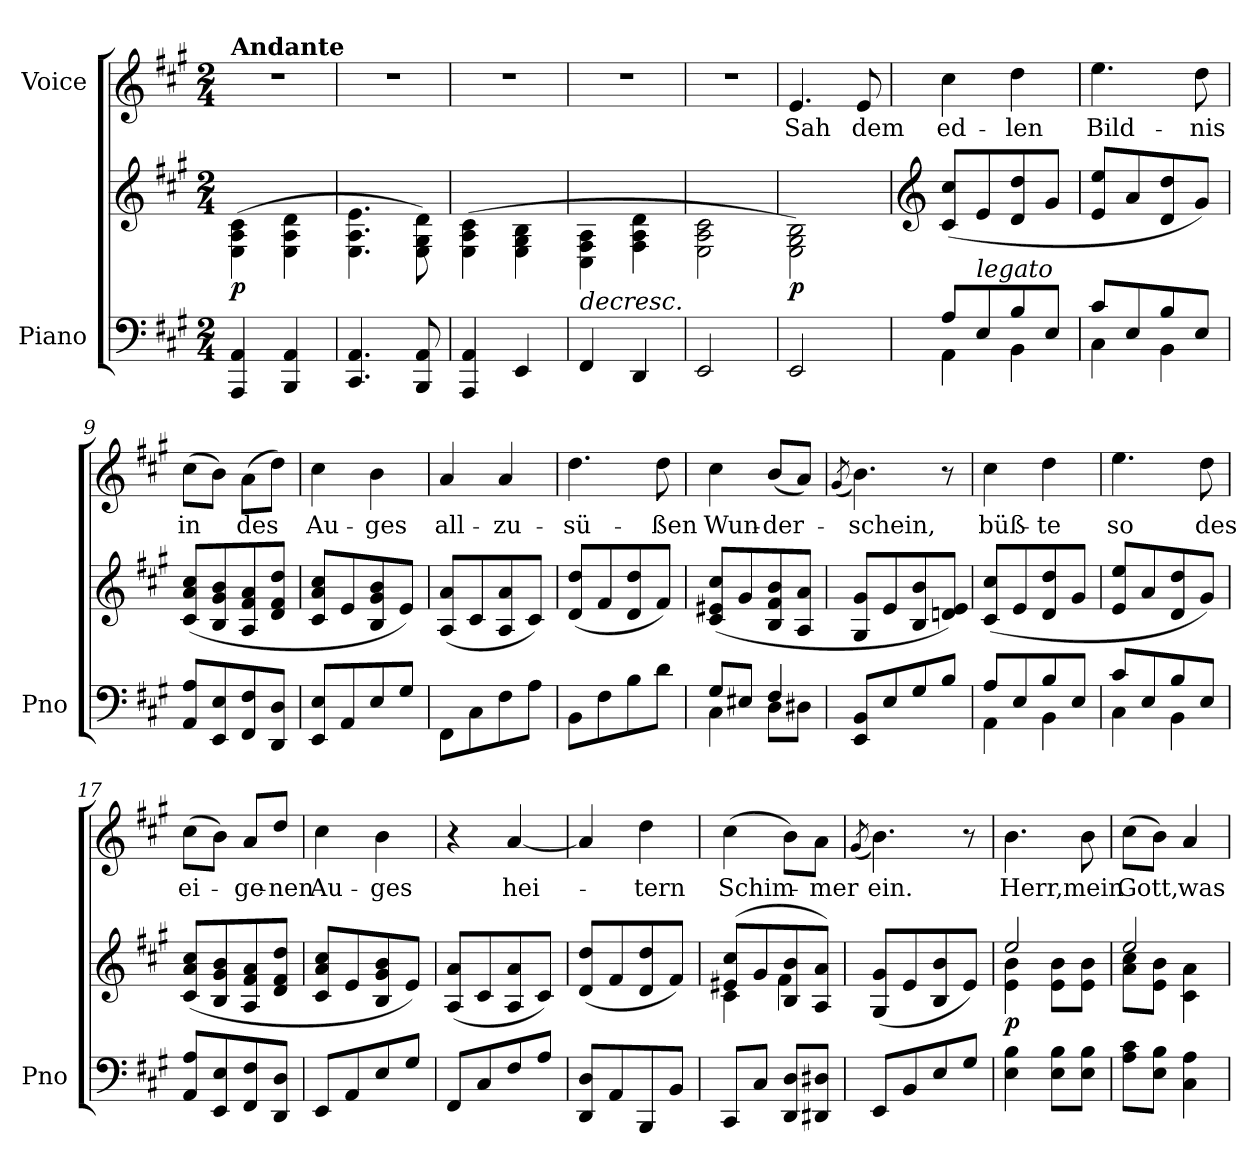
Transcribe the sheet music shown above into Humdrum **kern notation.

**kern	**kern	**dynam	**kern	**text
*part2	*part2	*part2	*part1	*part1
*staff3	*staff2	*staff2/3	*staff1	*staff1
*I"Piano	*	*	*I"Voice	*
*I'Pno	*	*	*	*
*clefF4	*clefG2	*	*clefG2	*
*k[f#c#g#]	*k[f#c#g#]	*	*k[f#c#g#]	*
*M2/4	*M2/4	*	*M2/4	*
=1	=1	=1	=1	=1
!	!	!	!LO:TX:a:B:t=Andante	!
!	!	!LO:DY:b	!	!
4AAA/ 4AA/	(>4E\ 4A\ 4c#\	p	2r	.
4BBB/ 4AA/	4E\ 4A\ 4d\	.	.	.
=2	=2	=2	=2	=2
4.CC#/ 4.AA/	4.E\ 4.A\ 4.e\	.	2r	.
8BBB/ 8AA/	8E\ 8G#\ 8d\)	.	.	.
=3	=3	=3	=3	=3
4AAA/ 4AA/	(>4E\ 4A\ 4c#\	.	2r	.
4EE/	4E\ 4G#\ 4B\	.	.	.
=4	=4	=4	=4	=4
!	!	!LO:HP:b	!	!
4FF#/	4C#\ 4F#\ 4A\	>	2r	.
4DD/	4F#\ 4A\ 4d\	.	.	.
=5	=5	=5	=5	=5
2EE/	2E\ 2A\ 2c#\	.	2r	.
=6	=6	=6	=6	=6
!	!	!LO:DY:b	!	!LO:LY:b
2EE/	2E\ 2G#\ 2B\)	p	4.e/	Sah
!	!	!	!	!LO:LY:b
.	.	.	8e/	dem
.	.	]	.	.
=7	=7	=7	=7	=7
*	*clefG2	*	*	*
*^	*	*	*	*
!	!	!	!	!	!LO:LY:b
8A/L	4AA\	(>8c#/ 8cc#/L	.	4cc#\	ed-
!LO:TX:a:i:t=legato	!	!	!	!	!
8E/	.	8e/	.	.	.
!	!	!	!	!	!LO:LY:b
8B/	4BB\	8d/ 8dd/	.	4dd\	-len
8E/J	.	8g#/J	.	.	.
=8	=8	=8	=8	=8	=8
!	!	!	!	!	!LO:LY:b
8c#/L	4C#\	8e/ 8ee/L	.	4.ee\	Bild-
8E/	.	8a/	.	.	.
8B/	4BB\	8d/ 8dd/	.	.	.
!	!	!	!	!	!LO:LY:b
8E/J	.	8g#/J)	.	8dd\	-nis
*v	*v	*	*	*	*
=9	=9	=9	=9	=9
!	!	!	!	!LO:LY:b
8AA/ 8A/L	(>8c#/ 8a/ 8cc#/L	.	(>8cc#\L	in
8EE/ 8E/	8B/ 8g#/ 8b/	.	8b\J)	.
!	!	!	!	!LO:LY:b
8FF#/ 8F#/	8A/ 8f#/ 8a/	.	(>8a\L	des
8DD/ 8D/J	8d/ 8f#/ 8dd/J	.	8dd\J)	.
=10	=10	=10	=10	=10
!	!	!	!	!LO:LY:b
8EE/ 8E/L	8c#/ 8a/ 8cc#/L	.	4cc#\	Au-
8AA/	8e/	.	.	.
!	!	!	!	!LO:LY:b
8E/	8B/ 8g#/ 8b/	.	4b\	-ges
8G#/J	8e/J)	.	.	.
!!LO:LB:g=z
=11	=11	=11	=11	=11
!	!	!	!	!LO:LY:b
8FF#\L	(<8A/ 8a/L	.	4a/	all-
8C#\	8c#/	.	.	.
!	!	!	!	!LO:LY:b
8F#\	8A/ 8a/	.	4a/	-zu-
8A\J	8c#/J)	.	.	.
=12	=12	=12	=12	=12
!	!	!	!	!LO:LY:b
8BB\L	(<8d/ 8dd/L	.	4.dd\	-sü-
8F#\	8f#/	.	.	.
8B\	8d/ 8dd/	.	.	.
!	!	!	!	!LO:LY:b
8d\J	8f#/J)	.	8dd\	-ßen
=13	=13	=13	=13	=13
*^	*	*	*	*
!	!	!	!	!	!LO:LY:b
8G#/L	4C#\	(>8c#/ 8e#X/ 8cc#/L	.	4cc#\	Wun-
8E#X/J	.	8g#/	.	.	.
!	!	!	!	!	!LO:LY:b
4F#/	8D\L	8B/ 8f#/ 8b/	.	(<8b/L	-der-
.	8D#X\J	8A/ 8a/J	.	8a/J)	.
*v	*v	*	*	*	*
=14	=14	=14	=14	=14
.	.	.	(<8qg#/	.
!	!	!	!	!LO:LY:b
8EE/ 8BB/L	8G#/ 8g#/L	.	4.b\)	-schein,
8E/	8e/	.	.	.
8G#/	8B/ 8b/	.	.	.
8B/J	8dn/ 8e/J)	.	8r	.
=15	=15	=15	=15	=15
*^	*	*	*	*
!	!	!	!	!	!LO:LY:b
8A/L	4AA\	(>8c#/ 8cc#/L	.	4cc#\	büß-
8E/	.	8e/	.	.	.
!	!	!	!	!	!LO:LY:b
8B/	4BB\	8d/ 8dd/	.	4dd\	-te
8E/J	.	8g#/J	.	.	.
=16	=16	=16	=16	=16	=16
!	!	!	!	!	!LO:LY:b
8c#/L	4C#\	8e/ 8ee/L	.	4.ee\	so
8E/	.	8a/	.	.	.
8B/	4BB\	8d/ 8dd/	.	.	.
!	!	!	!	!	!LO:LY:b
8E/J	.	8g#/J)	.	8dd\	des
*v	*v	*	*	*	*
=17	=17	=17	=17	=17
!	!	!	!	!LO:LY:b
8AA/ 8A/L	(>8c#/ 8a/ 8cc#/L	.	(>8cc#\L	ei-
8EE/ 8E/	8B/ 8g#/ 8b/	.	8b\J)	.
!	!	!	!	!LO:LY:b
8FF#/ 8F#/	8A/ 8f#/ 8a/	.	8a/L	-ge-
!	!	!	!	!LO:LY:b
8DD/ 8D/J	8d/ 8f#/ 8dd/J	.	8dd/J	-nen
=18	=18	=18	=18	=18
!	!	!	!	!LO:LY:b
8EE/L	8c#/ 8a/ 8cc#/L	.	4cc#\	Au-
8AA/	8e/	.	.	.
!	!	!	!	!LO:LY:b
8E/	8B/ 8g#/ 8b/	.	4b\	-ges
8G#/J	8e/J)	.	.	.
!!LO:LB:g=z
=19	=19	=19	=19	=19
8FF#/L	(<8A/ 8a/L	.	4r	.
8C#/	8c#/	.	.	.
!	!	!	!	!LO:LY:b
8F#/	8A/ 8a/	.	[4a/	hei-
8A/J	8c#/J)	.	.	.
=20	=20	=20	=20	=20
8DD/ 8D/L	(<8d/ 8dd/L	.	4a/]	.
8AA/	8f#/	.	.	.
!	!	!	!	!LO:LY:b
8BBB/	8d/ 8dd/	.	4dd\	-tern
8BB/J	8f#/J)	.	.	.
=21	=21	=21	=21	=21
*	*^	*	*	*
!	!	!	!	!	!LO:LY:b
8CC#/L	(>8e#X/ 8cc#/L	4c#\	.	(>4cc#\	Schim-
8C#/J	8g#/	.	.	.	.
8DD/ 8D/L	8B/ 8b/	4f#\	.	8b\L)	.
!	!	!	!	!	!LO:LY:b
8DD#X/ 8D#X/J	8A/ 8a/J)	.	.	8a\J	-mer
*	*v	*v	*	*	*
=22	=22	=22	=22	=22
.	.	.	(<8qg#/	.
!	!	!	!	!LO:LY:b
8EE/L	(<8G#/ 8g#/L	.	4.b\)	ein.
8BB/	8e/	.	.	.
8E/	8B/ 8b/	.	.	.
8G#/J	8e/J)	.	8r	.
=23	=23	=23	=23	=23
*	*^	*	*	*
!	!	!	!LO:DY:b	!	!LO:LY:b
4E\ 4B\	2ee/	4e\ 4b\	p	4.b\	Herr,
8E\ 8B\L	.	8e\ 8b\L	.	.	.
!	!	!	!	!	!LO:LY:b
8E\ 8B\J	.	8e\ 8b\J	.	8b\	mein
=24	=24	=24	=24	=24	=24
!	!	!	!	!	!LO:LY:b
8A\ 8c#\L	2ee/	8a\ 8cc#\L	.	(>8cc#\L	Gott,
8E\ 8B\J	.	8e\ 8b\J	.	8b\J)	.
!	!	!	!	!	!LO:LY:b
4C#\ 4A\	.	4c#\ 4a\	.	4a/	was
*	*v	*v	*	*	*
=	=	=	=	=
*-	*-	*-	*-	*-
